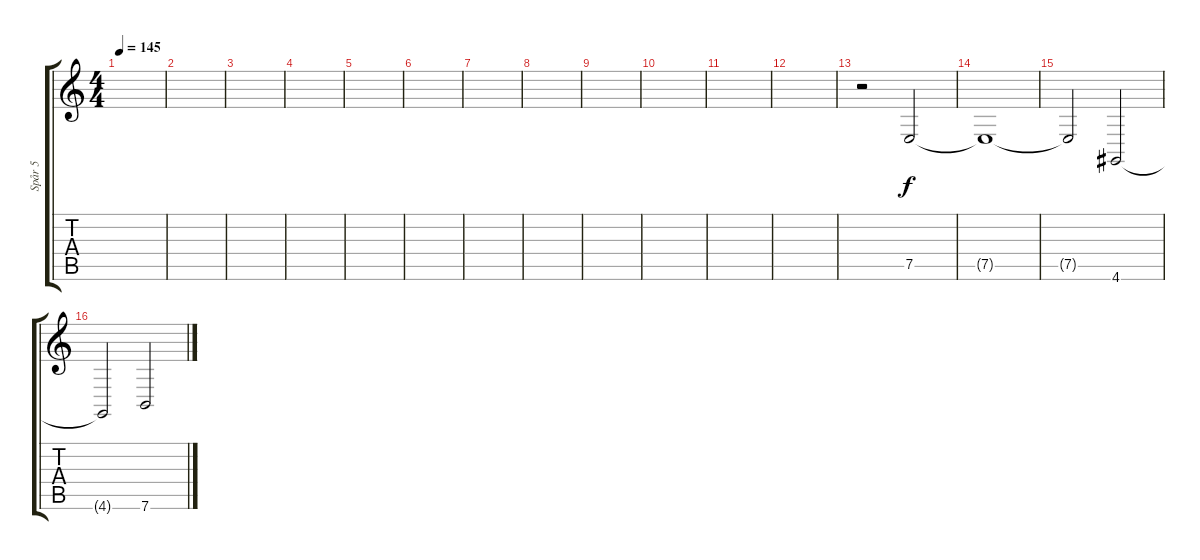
\track ("Spår 5" "Spår 5") {instrument lead3calliope}
\staff {score tabs}
\tuning (E4 B3 G3 D3 A2 E2) {hide}
\ts (4 4)
\tempo 145
\clef g2
\ks c
|
|
|
|
|
|
|
|
|
|
|
|
r.2 7.5.2 |
7.5{t}.1 |
7.5{t}.2 4.6.2 |
4.6{t}.2 7.6.2
